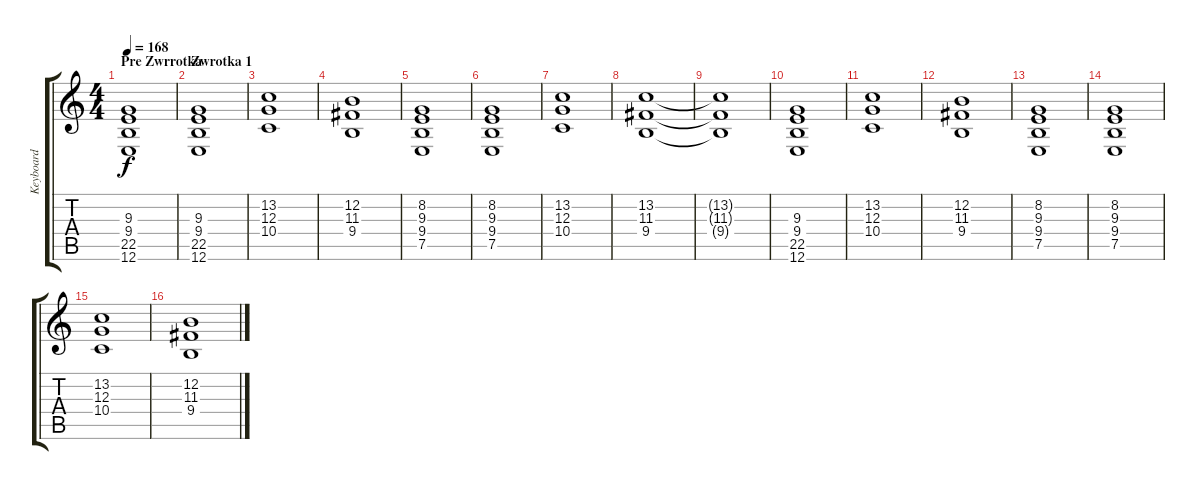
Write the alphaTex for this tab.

\track ("Keyboard" "Keyboard") {instrument pad2warm}
\staff {score tabs}
\tuning (E4 B3 G3 D3 A2 E2) {hide}
\ts (4 4)
\section ("" "Pre Zwrrotka")
\tempo 168
\clef g2
\ks c
(9.3 9.4 22.5 12.6).1{dy f} |
\section ("" "Zwrotka 1")
(9.3 9.4 22.5 12.6).1 |
(13.2 12.3 10.4).1 |
(12.2 11.3 9.4).1 |
(8.2 9.3 9.4 7.5).1 |
(8.2 9.3 9.4 7.5).1 |
(13.2 12.3 10.4).1 |
(13.2 11.3 9.4).1 |
(13.2{t} 11.3{t} 9.4{t}).1 |
(9.3 9.4 22.5 12.6).1 |
(13.2 12.3 10.4).1 |
(12.2 11.3 9.4).1 |
(8.2 9.3 9.4 7.5).1 |
(8.2 9.3 9.4 7.5).1 |
(13.2 12.3 10.4).1 |
(12.2 11.3 9.4).1
